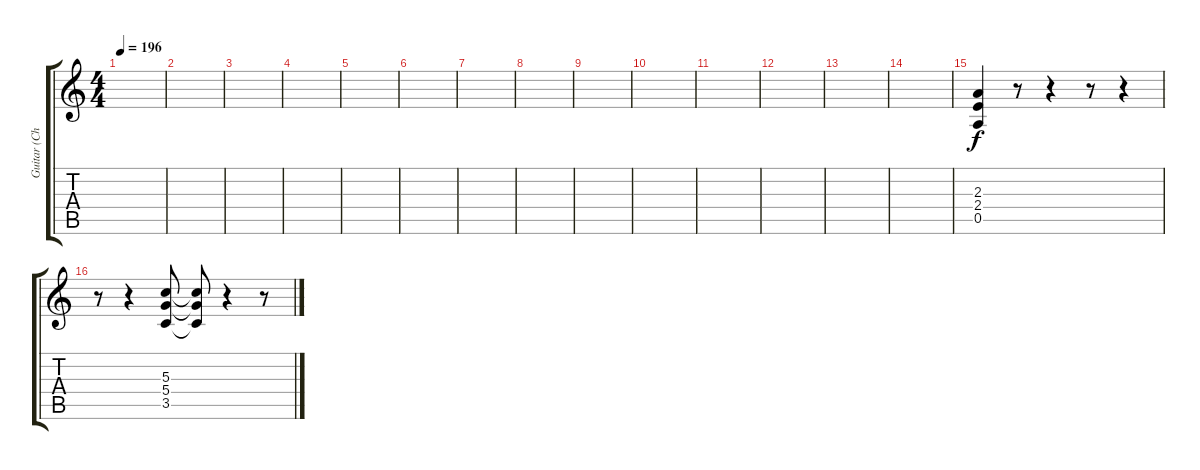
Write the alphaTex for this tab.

\track ("Guitar (Chorus)" "Guitar (Ch") {instrument overdrivenguitar}
\staff {score tabs}
\tuning (E4 B3 G3 D3 A2 E2) {hide}
\ts (4 4)
\tempo 196
\clef g2
\ks c
|
|
|
|
|
|
|
|
|
|
|
|
|
|
(2.3 2.4 0.5).4{volume 16} r.8 r.4 r.8 r.4 |
r.8 r.4 (5.3 5.4 3.5).8 (5.3{t} 5.4{t} 3.5{t}).8 r.4 r.8
